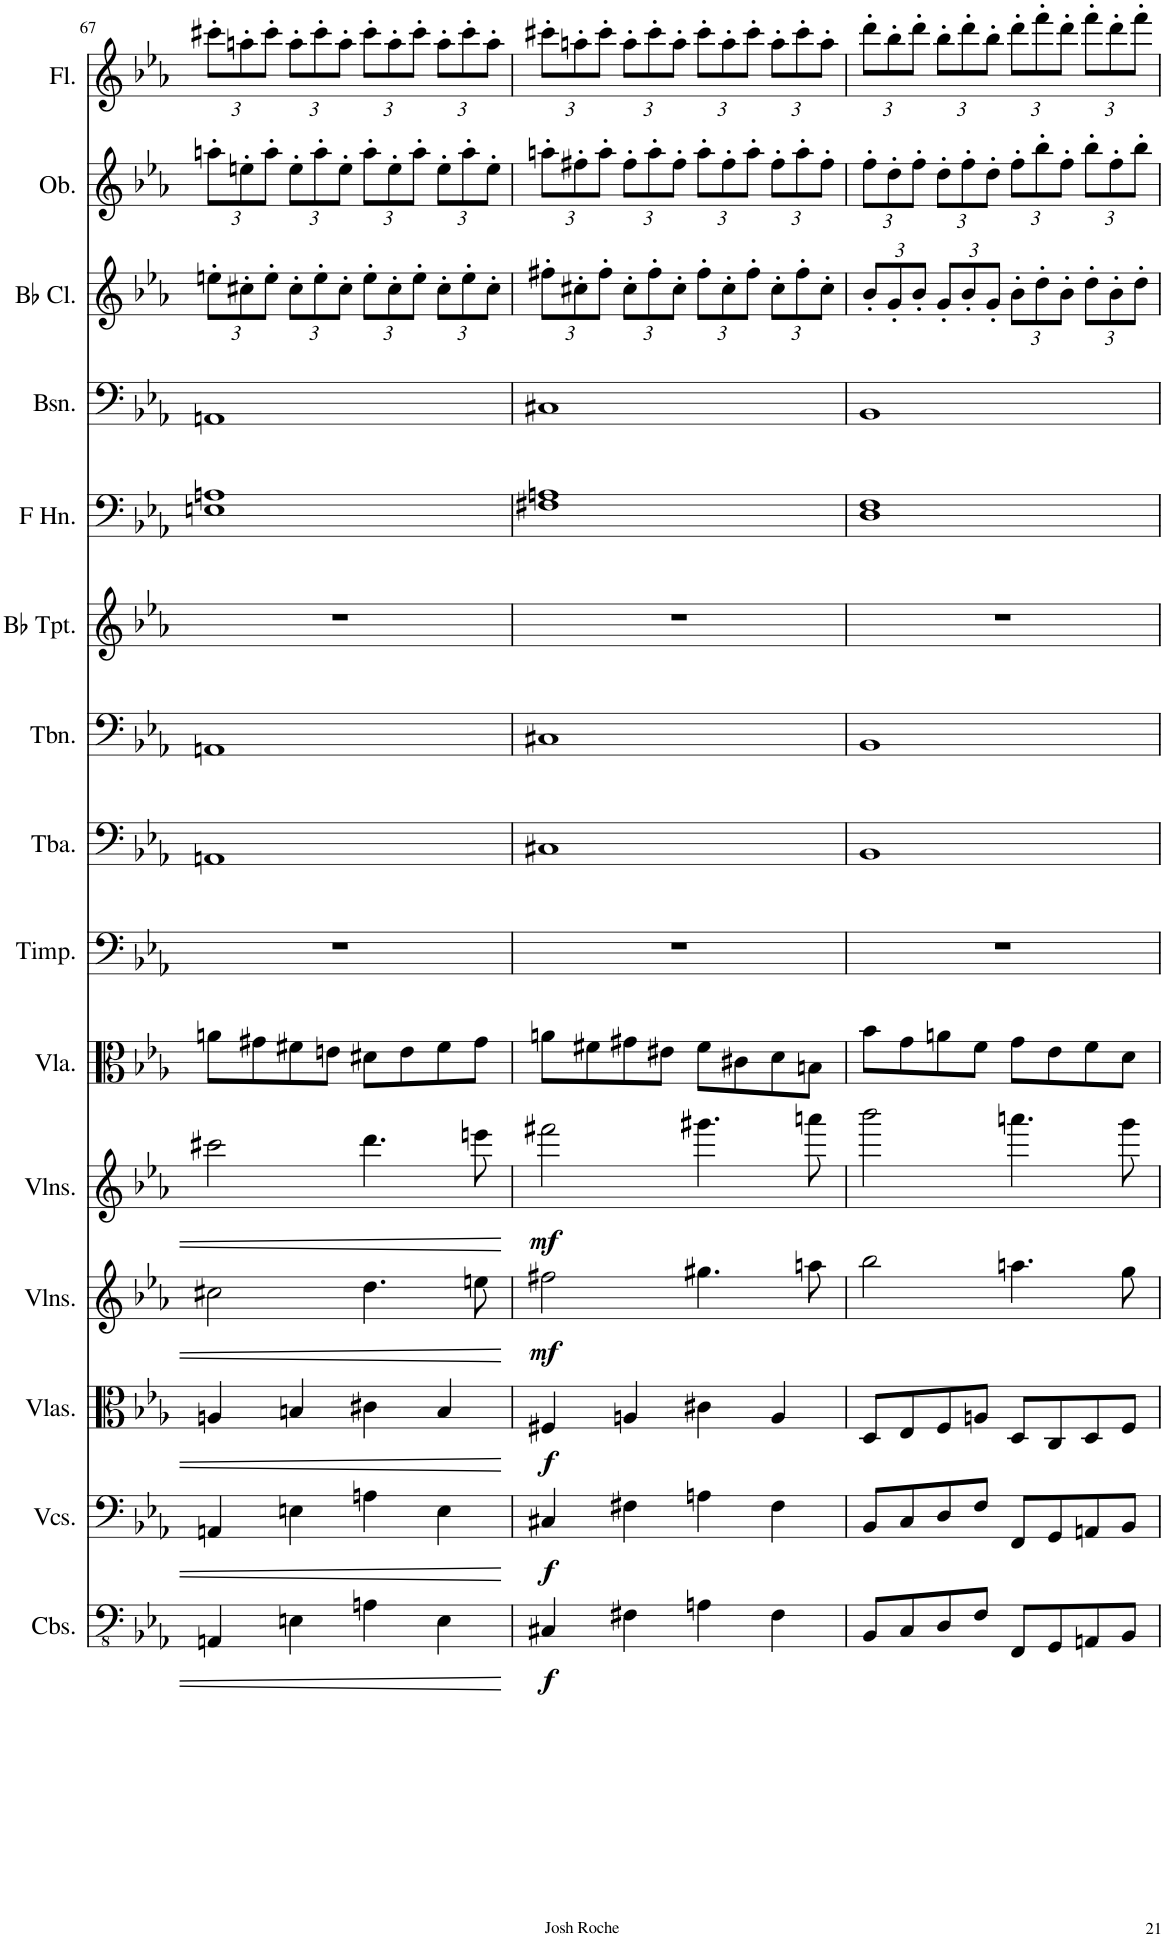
**kern	**dynam	**kern	**dynam	**kern	**dynam	**kern	**dynam	**kern	**dynam	**kern	**kern	**kern	**kern	**kern	**kern	**kern	**kern	**kern	**kern
*part15	*part15	*part14	*part14	*part13	*part13	*part12	*part12	*part11	*part11	*part10	*part9	*part8	*part7	*part6	*part5	*part4	*part3	*part2	*part1
*staff15	*staff15	*staff14	*staff14	*staff13	*staff13	*staff12	*staff12	*staff11	*staff11	*staff10	*staff9	*staff8	*staff7	*staff6	*staff5	*staff4	*staff3	*staff2	*staff1
*I"Contrabasses	*	*I"Violoncellos	*	*I"Violas	*	*I"Violins	*	*I"Violins	*	*I"Viola	*I"Timpani	*I"Tuba	*I"Trombone	*I"Bb Trumpet	*I"Horn in F	*I"Bassoon	*I"Bb Clarinet	*I"Oboe	*I"Flute
*I'Cbs.	*	*I'Vcs.	*	*I'Vlas.	*	*I'Vlns.	*	*I'Vlns.	*	*I'Vla.	*I'Timp.	*I'Tba.	*I'Tbn.	*I'Bb Tpt.	*	*I'Bsn.	*I'Bb Cl.	*I'Ob.	*I'Fl.
!!LO:PB:g=z
*clefFv4	*	*clefF4	*	*clefC3	*	*clefG2	*	*clefG2	*	*clefC3	*clefF4	*clefF4	*clefF4	*clefG2	*clefF4	*clefF4	*clefG2	*clefG2	*clefG2
*	*	*	*	*	*	*	*	*	*	*	*	*	*	*ITrd1c2	*ITrd4c7	*	*ITrd1c2	*	*
*k[b-e-a-]	*	*k[b-e-a-]	*	*k[b-e-a-]	*	*k[b-e-a-]	*	*k[b-e-a-]	*	*k[b-e-a-]	*k[b-e-a-]	*k[b-e-a-]	*k[b-e-a-]	*k[b-e-a-]	*k[b-e-a-]	*k[b-e-a-]	*k[b-e-a-]	*k[b-e-a-]	*k[b-e-a-]
*M4/4	*	*M4/4	*	*M4/4	*	*M4/4	*	*M4/4	*	*M4/4	*M4/4	*M4/4	*M4/4	*M4/4	*M4/4	*M4/4	*M4/4	*M4/4	*M4/4
*	*	*	*	*	*	*	*	*	*	*	*	*	*	*	*	*	*Xbrackettup	*Xbrackettup	*Xbrackettup
=67	=67	=67	=67	=67	=67	=67	=67	=67	=67	=67	=67	=67	=67	=67	=67	=67	=67	=67	=67
4AAAn/	.	4AAn/	.	4An/	.	2cc#X\	.	2ccc#X\	.	8an\L	1r	1AAn	1AAn	1r	1En 1An	1AAn	12een'\L	12aan'\L	12ccc#X'\L
.	.	.	.	.	.	.	.	.	.	.	.	.	.	.	.	.	12cc#X'\	12een'\	12aan'\
.	.	.	.	.	.	.	.	.	.	8g#X\	.	.	.	.	.	.	.	.	.
.	.	.	.	.	.	.	.	.	.	.	.	.	.	.	.	.	12ee'\J	12aa'\J	12ccc#'\J
4EEn\	.	4En\	.	4Bn/	.	.	.	.	.	8f#X\	.	.	.	.	.	.	12cc#'\L	12ee'\L	12aa'\L
.	.	.	.	.	.	.	.	.	.	.	.	.	.	.	.	.	12ee'\	12aa'\	12ccc#'\
.	.	.	.	.	.	.	.	.	.	8en\J	.	.	.	.	.	.	.	.	.
.	.	.	.	.	.	.	.	.	.	.	.	.	.	.	.	.	12cc#'\J	12ee'\J	12aa'\J
4AAn\	.	4An\	.	4c#X\	.	4.dd\	.	4.ddd\	.	8d#X\L	.	.	.	.	.	.	12ee'\L	12aa'\L	12ccc#'\L
.	.	.	.	.	.	.	.	.	.	.	.	.	.	.	.	.	12cc#'\	12ee'\	12aa'\
.	.	.	.	.	.	.	.	.	.	8e\	.	.	.	.	.	.	.	.	.
.	.	.	.	.	.	.	.	.	.	.	.	.	.	.	.	.	12ee'\J	12aa'\J	12ccc#'\J
4EE\	.	4E\	.	4B/	.	.	.	.	.	8f#\	.	.	.	.	.	.	12cc#'\L	12ee'\L	12aa'\L
.	.	.	.	.	.	.	.	.	.	.	.	.	.	.	.	.	12ee'\	12aa'\	12ccc#'\
.	.	.	.	.	.	8een\	.	8eeen\	.	8g#\J	.	.	.	.	.	.	.	.	.
.	.	.	.	.	.	.	.	.	.	.	.	.	.	.	.	.	12cc#'\J	12ee'\J	12aa'\J
=68	=68	=68	=68	=68	=68	=68	=68	=68	=68	=68	=68	=68	=68	=68	=68	=68	=68	=68	=68
!	!LO:DY:b	!	!LO:DY:b	!	!LO:DY:b	!	!LO:DY:b	!	!LO:DY:b	!	!	!	!	!	!	!	!	!	!
4CC#X/	f	4C#X/	f	4F#X/	f	2ff#X\	mf	2fff#X\	mf	8an\L	1r	1C#X	1C#X	1r	1F#X 1An	1C#X	12ff#X'\L	12aan'\L	12ccc#X'\L
.	.	.	.	.	.	.	.	.	.	.	.	.	.	.	.	.	12cc#X'\	12ff#X'\	12aan'\
.	.	.	.	.	.	.	.	.	.	8f#X\	.	.	.	.	.	.	.	.	.
.	.	.	.	.	.	.	.	.	.	.	.	.	.	.	.	.	12ff#'\J	12aa'\J	12ccc#'\J
4FF#X\	.	4F#X\	.	4An/	.	.	.	.	.	8g#X\	.	.	.	.	.	.	12cc#'\L	12ff#'\L	12aa'\L
.	.	.	.	.	.	.	.	.	.	.	.	.	.	.	.	.	12ff#'\	12aa'\	12ccc#'\
.	.	.	.	.	.	.	.	.	.	8e#X\J	.	.	.	.	.	.	.	.	.
.	.	.	.	.	.	.	.	.	.	.	.	.	.	.	.	.	12cc#'\J	12ff#'\J	12aa'\J
4AAn\	.	4An\	.	4c#X\	.	4.gg#X\	.	4.ggg#X\	.	8f#\L	.	.	.	.	.	.	12ff#'\L	12aa'\L	12ccc#'\L
.	.	.	.	.	.	.	.	.	.	.	.	.	.	.	.	.	12cc#'\	12ff#'\	12aa'\
.	.	.	.	.	.	.	.	.	.	8c#X\	.	.	.	.	.	.	.	.	.
.	.	.	.	.	.	.	.	.	.	.	.	.	.	.	.	.	12ff#'\J	12aa'\J	12ccc#'\J
4FF#\	.	4F#\	.	4A/	.	.	.	.	.	8d\	.	.	.	.	.	.	12cc#'\L	12ff#'\L	12aa'\L
.	.	.	.	.	.	.	.	.	.	.	.	.	.	.	.	.	12ff#'\	12aa'\	12ccc#'\
.	.	.	.	.	.	8aan\	.	8aaan\	.	8Bn\J	.	.	.	.	.	.	.	.	.
.	.	.	.	.	.	.	.	.	.	.	.	.	.	.	.	.	12cc#'\J	12ff#'\J	12aa'\J
=69	=69	=69	=69	=69	=69	=69	=69	=69	=69	=69	=69	=69	=69	=69	=69	=69	=69	=69	=69
8BBB-/L	.	8BB-/L	.	8D/L	.	2bb-\	.	2bbb-\	.	8b-\L	1r	1BB-	1BB-	1r	1D 1F	1BB-	12b-'/L	12ff'\L	12ddd'\L
.	.	.	.	.	.	.	.	.	.	.	.	.	.	.	.	.	12g'/	12dd'\	12bb-'\
8CC/	.	8C/	.	8E-/	.	.	.	.	.	8g\	.	.	.	.	.	.	.	.	.
.	.	.	.	.	.	.	.	.	.	.	.	.	.	.	.	.	12b-'/J	12ff'\J	12ddd'\J
8DD/	.	8D/	.	8F/	.	.	.	.	.	8an\	.	.	.	.	.	.	12g'/L	12dd'\L	12bb-'\L
.	.	.	.	.	.	.	.	.	.	.	.	.	.	.	.	.	12b-'/	12ff'\	12ddd'\
8FF/J	.	8F/J	.	8An/J	.	.	.	.	.	8f\J	.	.	.	.	.	.	.	.	.
.	.	.	.	.	.	.	.	.	.	.	.	.	.	.	.	.	12g'/J	12dd'\J	12bb-'\J
8FFF/L	.	8FF/L	.	8D/L	.	4.aan\	.	4.aaan\	.	8g\L	.	.	.	.	.	.	12b-'\L	12ff'\L	12ddd'\L
.	.	.	.	.	.	.	.	.	.	.	.	.	.	.	.	.	12dd'\	12bb-'\	12fff'\
8GGG/	.	8GG/	.	8C/	.	.	.	.	.	8e-\	.	.	.	.	.	.	.	.	.
.	.	.	.	.	.	.	.	.	.	.	.	.	.	.	.	.	12b-'\J	12ff'\J	12ddd'\J
8AAAn/	.	8AAn/	.	8D/	.	.	.	.	.	8f\	.	.	.	.	.	.	12dd'\L	12bb-'\L	12fff'\L
.	.	.	.	.	.	.	.	.	.	.	.	.	.	.	.	.	12b-'\	12ff'\	12ddd'\
8BBB-/J	.	8BB-/J	.	8F/J	.	8gg\	.	8ggg\	.	8d\J	.	.	.	.	.	.	.	.	.
.	.	.	.	.	.	.	.	.	.	.	.	.	.	.	.	.	12dd'\J	12bb-'\J	12fff'\J
=	=	=	=	=	=	=	=	=	=	=	=	=	=	=	=	=	=	=	=
*-	*-	*-	*-	*-	*-	*-	*-	*-	*-	*-	*-	*-	*-	*-	*-	*-	*-	*-	*-
